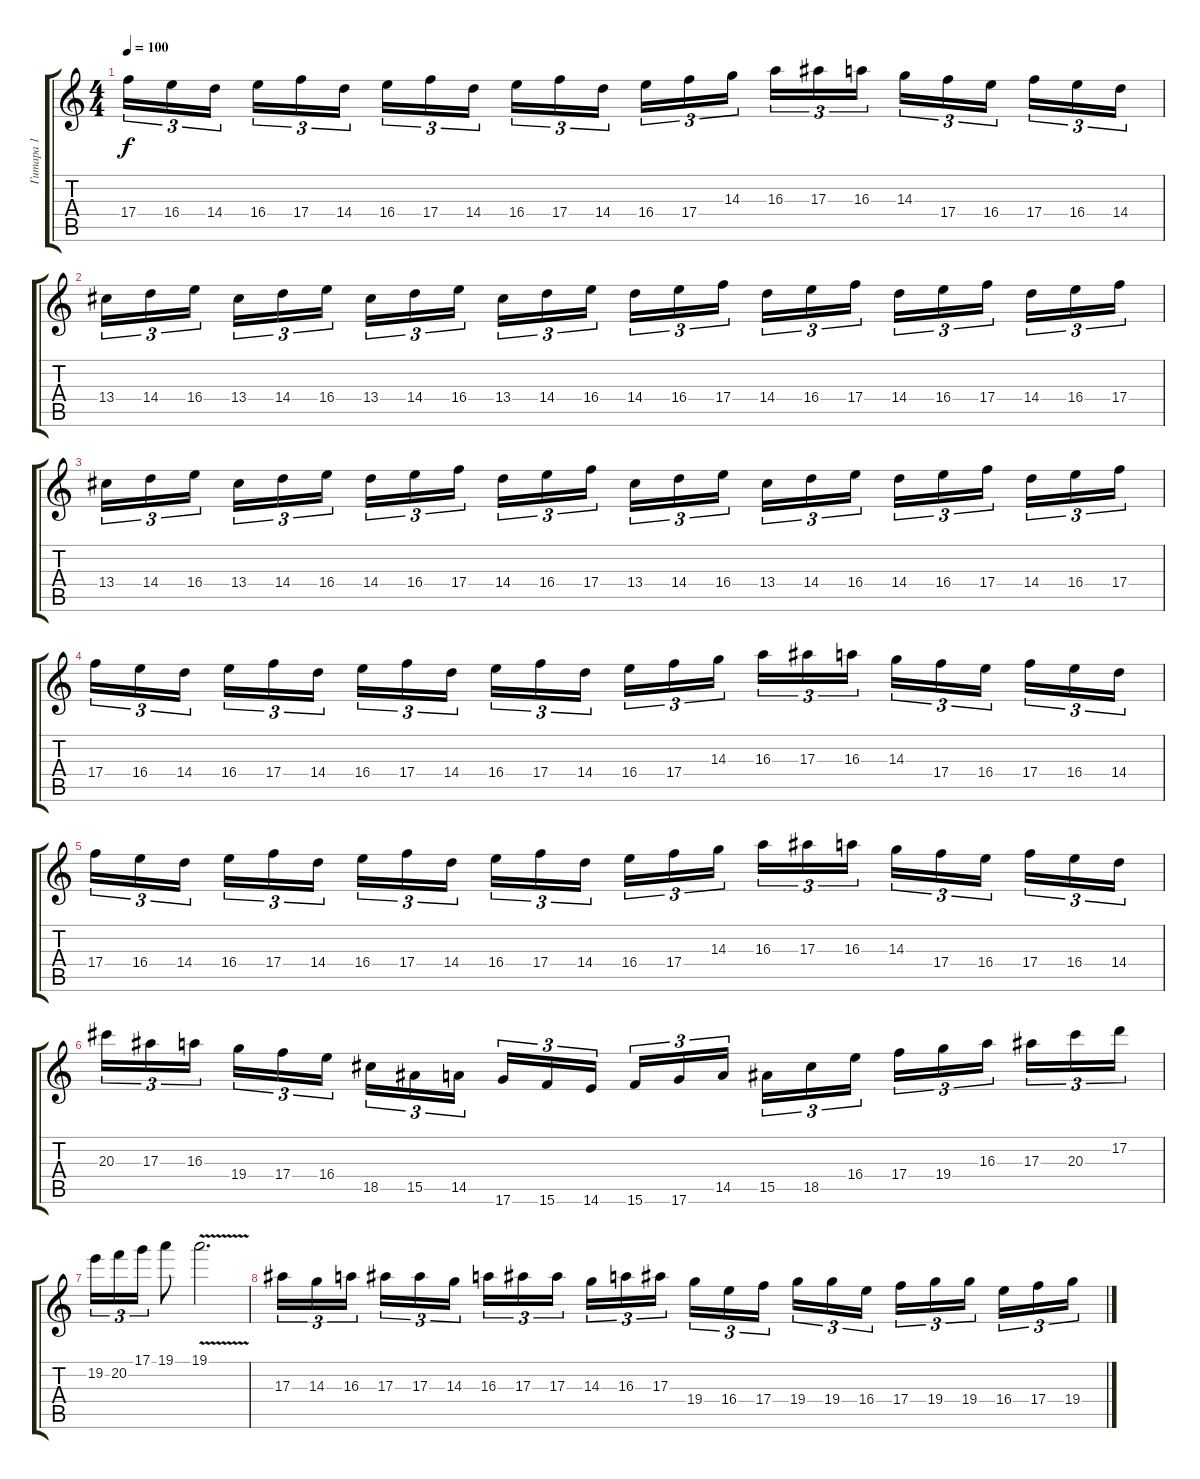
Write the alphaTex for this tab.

\track ("Гитара 1" "Гитара 1") {instrument overdrivenguitar}
\staff {score tabs}
\tuning (D4 A3 F3 C3 G2 D2) {hide}
\ts (4 4)
\tempo 100
\clef g2
\ks c
17.4.16{tu (3 2) dy f} 16.4.16{tu (3 2)} 14.4.16{tu (3 2) beam splitsecondary} 16.4.16{tu (3 2)} 17.4.16{tu (3 2)} 14.4.16{tu (3 2)} 16.4.16{tu (3 2)} 17.4.16{tu (3 2)} 14.4.16{tu (3 2) beam splitsecondary} 16.4.16{tu (3 2)} 17.4.16{tu (3 2)} 14.4.16{tu (3 2)} 16.4.16{tu (3 2)} 17.4.16{tu (3 2)} 14.3.16{tu (3 2) beam splitsecondary} 16.3.16{tu (3 2)} 17.3.16{tu (3 2)} 16.3.16{tu (3 2)} 14.3.16{tu (3 2)} 17.4.16{tu (3 2)} 16.4.16{tu (3 2) beam splitsecondary} 17.4.16{tu (3 2)} 16.4.16{tu (3 2)} 14.4.16{tu (3 2)} |
13.4.16{tu (3 2)} 14.4.16{tu (3 2)} 16.4.16{tu (3 2) beam splitsecondary} 13.4.16{tu (3 2)} 14.4.16{tu (3 2)} 16.4.16{tu (3 2)} 13.4.16{tu (3 2)} 14.4.16{tu (3 2)} 16.4.16{tu (3 2) beam splitsecondary} 13.4.16{tu (3 2)} 14.4.16{tu (3 2)} 16.4.16{tu (3 2)} 14.4.16{tu (3 2)} 16.4.16{tu (3 2)} 17.4.16{tu (3 2) beam splitsecondary} 14.4.16{tu (3 2)} 16.4.16{tu (3 2)} 17.4.16{tu (3 2)} 14.4.16{tu (3 2)} 16.4.16{tu (3 2)} 17.4.16{tu (3 2) beam splitsecondary} 14.4.16{tu (3 2)} 16.4.16{tu (3 2)} 17.4.16{tu (3 2)} |
13.4.16{tu (3 2)} 14.4.16{tu (3 2)} 16.4.16{tu (3 2) beam splitsecondary} 13.4.16{tu (3 2)} 14.4.16{tu (3 2)} 16.4.16{tu (3 2)} 14.4.16{tu (3 2)} 16.4.16{tu (3 2)} 17.4.16{tu (3 2) beam splitsecondary} 14.4.16{tu (3 2)} 16.4.16{tu (3 2)} 17.4.16{tu (3 2)} 13.4.16{tu (3 2)} 14.4.16{tu (3 2)} 16.4.16{tu (3 2) beam splitsecondary} 13.4.16{tu (3 2)} 14.4.16{tu (3 2)} 16.4.16{tu (3 2)} 14.4.16{tu (3 2)} 16.4.16{tu (3 2)} 17.4.16{tu (3 2) beam splitsecondary} 14.4.16{tu (3 2)} 16.4.16{tu (3 2)} 17.4.16{tu (3 2)} |
17.4.16{tu (3 2)} 16.4.16{tu (3 2)} 14.4.16{tu (3 2) beam splitsecondary} 16.4.16{tu (3 2)} 17.4.16{tu (3 2)} 14.4.16{tu (3 2)} 16.4.16{tu (3 2)} 17.4.16{tu (3 2)} 14.4.16{tu (3 2) beam splitsecondary} 16.4.16{tu (3 2)} 17.4.16{tu (3 2)} 14.4.16{tu (3 2)} 16.4.16{tu (3 2)} 17.4.16{tu (3 2)} 14.3.16{tu (3 2) beam splitsecondary} 16.3.16{tu (3 2)} 17.3.16{tu (3 2)} 16.3.16{tu (3 2)} 14.3.16{tu (3 2)} 17.4.16{tu (3 2)} 16.4.16{tu (3 2) beam splitsecondary} 17.4.16{tu (3 2)} 16.4.16{tu (3 2)} 14.4.16{tu (3 2)} |
17.4.16{tu (3 2)} 16.4.16{tu (3 2)} 14.4.16{tu (3 2) beam splitsecondary} 16.4.16{tu (3 2)} 17.4.16{tu (3 2)} 14.4.16{tu (3 2)} 16.4.16{tu (3 2)} 17.4.16{tu (3 2)} 14.4.16{tu (3 2) beam splitsecondary} 16.4.16{tu (3 2)} 17.4.16{tu (3 2)} 14.4.16{tu (3 2)} 16.4.16{tu (3 2)} 17.4.16{tu (3 2)} 14.3.16{tu (3 2) beam splitsecondary} 16.3.16{tu (3 2)} 17.3.16{tu (3 2)} 16.3.16{tu (3 2)} 14.3.16{tu (3 2)} 17.4.16{tu (3 2)} 16.4.16{tu (3 2) beam splitsecondary} 17.4.16{tu (3 2)} 16.4.16{tu (3 2)} 14.4.16{tu (3 2)} |
20.3.16{tu (3 2)} 17.3.16{tu (3 2)} 16.3.16{tu (3 2) beam splitsecondary} 19.4.16{tu (3 2)} 17.4.16{tu (3 2)} 16.4.16{tu (3 2)} 18.5.16{tu (3 2)} 15.5.16{tu (3 2)} 14.5.16{tu (3 2) beam splitsecondary} 17.6.16{tu (3 2)} 15.6.16{tu (3 2)} 14.6.16{tu (3 2)} 15.6.16{tu (3 2)} 17.6.16{tu (3 2)} 14.5.16{tu (3 2) beam splitsecondary} 15.5.16{tu (3 2)} 18.5.16{tu (3 2)} 16.4.16{tu (3 2)} 17.4.16{tu (3 2)} 19.4.16{tu (3 2)} 16.3.16{tu (3 2) beam splitsecondary} 17.3.16{tu (3 2)} 20.3.16{tu (3 2)} 17.2.16{tu (3 2)} |
19.2.16{tu (3 2)} 20.2.16{tu (3 2)} 17.1.16{tu (3 2)} 19.1.8 19.1{v}.2{d} |
17.3.16{tu (3 2)} 14.3.16{tu (3 2)} 16.3.16{tu (3 2) beam splitsecondary} 17.3.16{tu (3 2)} 17.3.16{tu (3 2)} 14.3.16{tu (3 2)} 16.3.16{tu (3 2)} 17.3.16{tu (3 2)} 17.3.16{tu (3 2) beam splitsecondary} 14.3.16{tu (3 2)} 16.3.16{tu (3 2)} 17.3.16{tu (3 2)} 19.4.16{tu (3 2)} 16.4.16{tu (3 2)} 17.4.16{tu (3 2) beam splitsecondary} 19.4.16{tu (3 2)} 19.4.16{tu (3 2)} 16.4.16{tu (3 2)} 17.4.16{tu (3 2)} 19.4.16{tu (3 2)} 19.4.16{tu (3 2) beam splitsecondary} 16.4.16{tu (3 2)} 17.4.16{tu (3 2)} 19.4.16{tu (3 2)}
